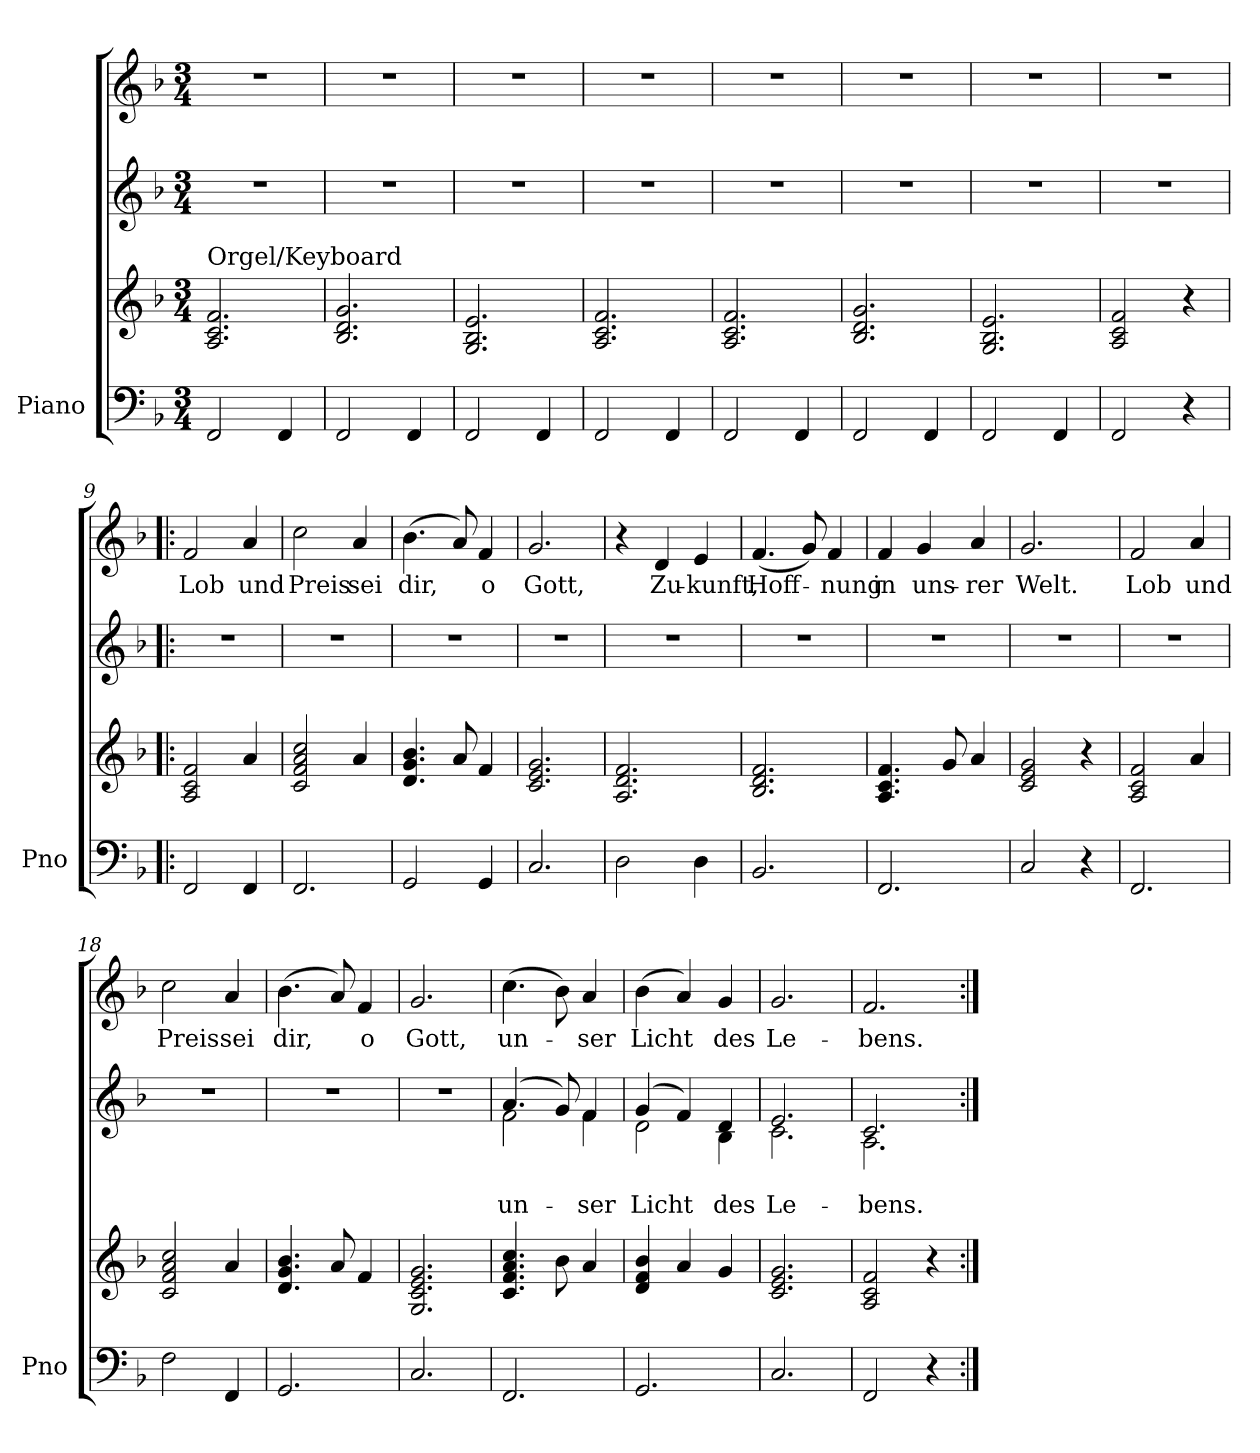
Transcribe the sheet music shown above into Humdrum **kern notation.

**kern	**kern	**kern	**text	**text	**kern	**text
*part3	*part3	*part2	*part2	*part2	*part1	*part1
*staff4	*staff3	*staff2	*staff2	*staff2	*staff1	*staff1
*I"Piano	*	*	*	*	*	*
*I'Pno	*	*	*	*	*	*
*clefF4	*clefG2	*clefG2	*	*	*clefG2	*
*k[b-]	*k[b-]	*k[b-]	*	*	*k[b-]	*
*F:	*F:	*F:	*	*	*F:	*
*M3/4	*M3/4	*M3/4	*	*	*M3/4	*
=1	=1	=1	=1	=1	=1	=1
!	!LO:TX:a:t=Orgel/Keyboard	!	!	!	!	!
2FF/	2.A/ 2.c/ 2.f/	2.r	.	.	2.r	.
4FF/	.	.	.	.	.	.
=2	=2	=2	=2	=2	=2	=2
2FF/	2.B-/ 2.d/ 2.g/	2.r	.	.	2.r	.
4FF/	.	.	.	.	.	.
=3	=3	=3	=3	=3	=3	=3
2FF/	2.G/ 2.B-/ 2.e/	2.r	.	.	2.r	.
4FF/	.	.	.	.	.	.
=4	=4	=4	=4	=4	=4	=4
2FF/	2.A/ 2.c/ 2.f/	2.r	.	.	2.r	.
4FF/	.	.	.	.	.	.
=5	=5	=5	=5	=5	=5	=5
2FF/	2.A/ 2.c/ 2.f/	2.r	.	.	2.r	.
4FF/	.	.	.	.	.	.
=6	=6	=6	=6	=6	=6	=6
2FF/	2.B-/ 2.d/ 2.g/	2.r	.	.	2.r	.
4FF/	.	.	.	.	.	.
=7	=7	=7	=7	=7	=7	=7
2FF/	2.G/ 2.B-/ 2.e/	2.r	.	.	2.r	.
4FF/	.	.	.	.	.	.
=8	=8	=8	=8	=8	=8	=8
2FF/	2A/ 2c/ 2f/	2.r	.	.	2.r	.
4r	4r	.	.	.	.	.
!!LO:LB:g=z
=9!|:	=9!|:	=9!|:	=9!|:	=9!|:	=9!|:	=9!|:
!	!	!	!	!	!	!LO:LY:b
2FF/	2A/ 2c/ 2f/	2.r	.	.	2f/	Lob
!	!	!	!	!	!	!LO:LY:b
4FF/	4a/	.	.	.	4a/	und
=10	=10	=10	=10	=10	=10	=10
!	!	!	!	!	!	!LO:LY:b
2.FF/	2c/ 2f/ 2a/ 2cc/	2.r	.	.	2cc\	Preis
!	!	!	!	!	!	!LO:LY:b
.	4a/	.	.	.	4a/	sei
=11	=11	=11	=11	=11	=11	=11
!	!	!	!	!	!	!LO:LY:b
2GG/	4.d/ 4.g/ 4.b-/	2.r	.	.	(>4.b-\	dir,
.	8a/	.	.	.	8a/)	.
!	!	!	!	!	!	!LO:LY:b
4GG/	4f/	.	.	.	4f/	o
=12	=12	=12	=12	=12	=12	=12
!	!	!	!	!	!	!LO:LY:b
2.C/	2.c/ 2.e/ 2.g/	2.r	.	.	2.g/	Gott,
=13	=13	=13	=13	=13	=13	=13
2D\	2.A/ 2.d/ 2.f/	2.r	.	.	4r	.
!	!	!	!	!	!	!LO:LY:b
.	.	.	.	.	4d/	Zu-
!	!	!	!	!	!	!LO:LY:b
4D\	.	.	.	.	4e/	-kunft,
=14	=14	=14	=14	=14	=14	=14
!	!	!	!	!	!	!LO:LY:b
2.BB-/	2.B-/ 2.d/ 2.f/	2.r	.	.	(<4.f/	Hoff-
.	.	.	.	.	8g/)	.
!	!	!	!	!	!	!LO:LY:b
.	.	.	.	.	4f/	-nung
=15	=15	=15	=15	=15	=15	=15
!	!	!	!	!	!	!LO:LY:b
2.FF/	4.A/ 4.c/ 4.f/	2.r	.	.	4f/	in
!	!	!	!	!	!	!LO:LY:b
.	.	.	.	.	4g/	uns-
.	8g/	.	.	.	.	.
!	!	!	!	!	!	!LO:LY:b
.	4a/	.	.	.	4a/	-rer
=16	=16	=16	=16	=16	=16	=16
!	!	!	!	!	!	!LO:LY:b
2C/	2c/ 2e/ 2g/	2.r	.	.	2.g/	Welt.
4r	4r	.	.	.	.	.
!!LO:LB:g=z
=17	=17	=17	=17	=17	=17	=17
!	!	!	!	!	!	!LO:LY:b
2.FF/	2A/ 2c/ 2f/	2.r	.	.	2f/	Lob
!	!	!	!	!	!	!LO:LY:b
.	4a/	.	.	.	4a/	und
=18	=18	=18	=18	=18	=18	=18
!	!	!	!	!	!	!LO:LY:b
2F\	2c/ 2f/ 2a/ 2cc/	2.r	.	.	2cc\	Preis
!	!	!	!	!	!	!LO:LY:b
4FF/	4a/	.	.	.	4a/	sei
=19	=19	=19	=19	=19	=19	=19
!	!	!	!	!	!	!LO:LY:b
2.GG/	4.d/ 4.g/ 4.b-/	2.r	.	.	(>4.b-\	dir,
.	8a/	.	.	.	8a/)	.
!	!	!	!	!	!	!LO:LY:b
.	4f/	.	.	.	4f/	o
=20	=20	=20	=20	=20	=20	=20
!	!	!	!	!	!	!LO:LY:b
2.C/	2.G/ 2.c/ 2.e/ 2.g/	2.r	.	.	2.g/	Gott,
=21	=21	=21	=21	=21	=21	=21
!	!	!	!	!LO:LY:b	!	!LO:LY:b
*	*	*^	*	*	*	*
2.FF/	4.c/ 4.f/ 4.a/ 4.cc/	(>4.a/	2f\	.	un-	(>4.cc\	un-
.	8b-\	8g/)	.	.	.	8b-\)	.
!	!	!	!	!	!LO:LY:b	!	!LO:LY:b
.	4a/	4f/	4f\	.	-ser	4a/	-ser
=22	=22	=22	=22	=22	=22	=22	=22
!	!	!	!	!	!LO:LY:b	!	!LO:LY:b
2.GG/	4d/ 4f/ 4b-/	(>4g/	2d\	.	Licht	(>4b-\	Licht
.	4a/	4f/)	.	.	.	4a/)	.
!	!	!	!	!	!LO:LY:b	!	!LO:LY:b
.	4g/	4d/	4B-\	.	des	4g/	des
=23	=23	=23	=23	=23	=23	=23	=23
!	!	!	!	!	!LO:LY:b	!	!LO:LY:b
2.C/	2.c/ 2.e/ 2.g/	2.e/	2.c\	.	Le-	2.g/	Le-
=24	=24	=24	=24	=24	=24	=24	=24
!	!	!	!	!	!LO:LY:b	!	!LO:LY:b
2FF/	2A/ 2c/ 2f/	2.c/	2.A\	.	-bens.	2.f/	-bens.
4r	4r	.	.	.	.	.	.
*	*	*v	*v	*	*	*	*
=:|!	=:|!	=:|!	=:|!	=:|!	=:|!	=:|!
*-	*-	*-	*-	*-	*-	*-
